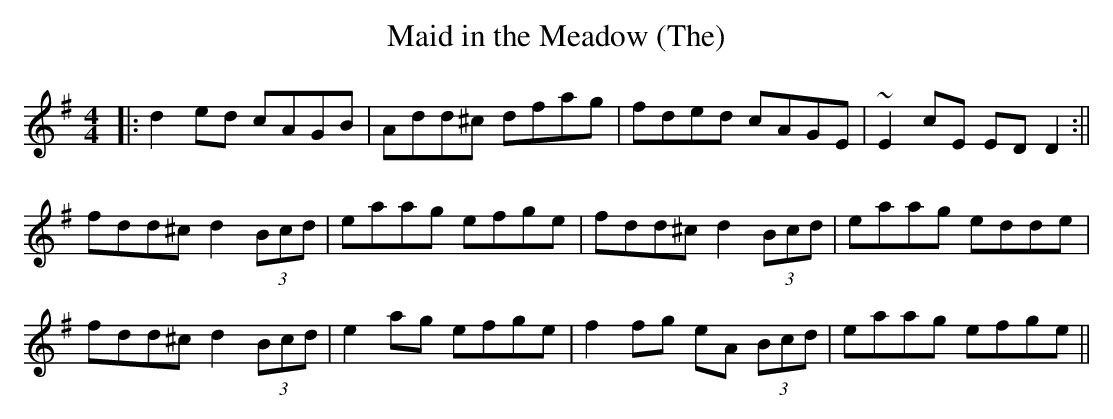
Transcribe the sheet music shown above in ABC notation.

X:1
T:Maid in the Meadow (The)
M:4/4
L:1/8
K:Dmix
|:d2ed cAGB|Add^c dfag|fded cAGE|~E2cE EDD2:||
fdd^c d2 (3Bcd|eaag efge|fdd^c d2 (3Bcd|eaag edde|
fdd^c d2 (3Bcd|e2ag efge|f2fg eA (3Bcd|eaag efge||
